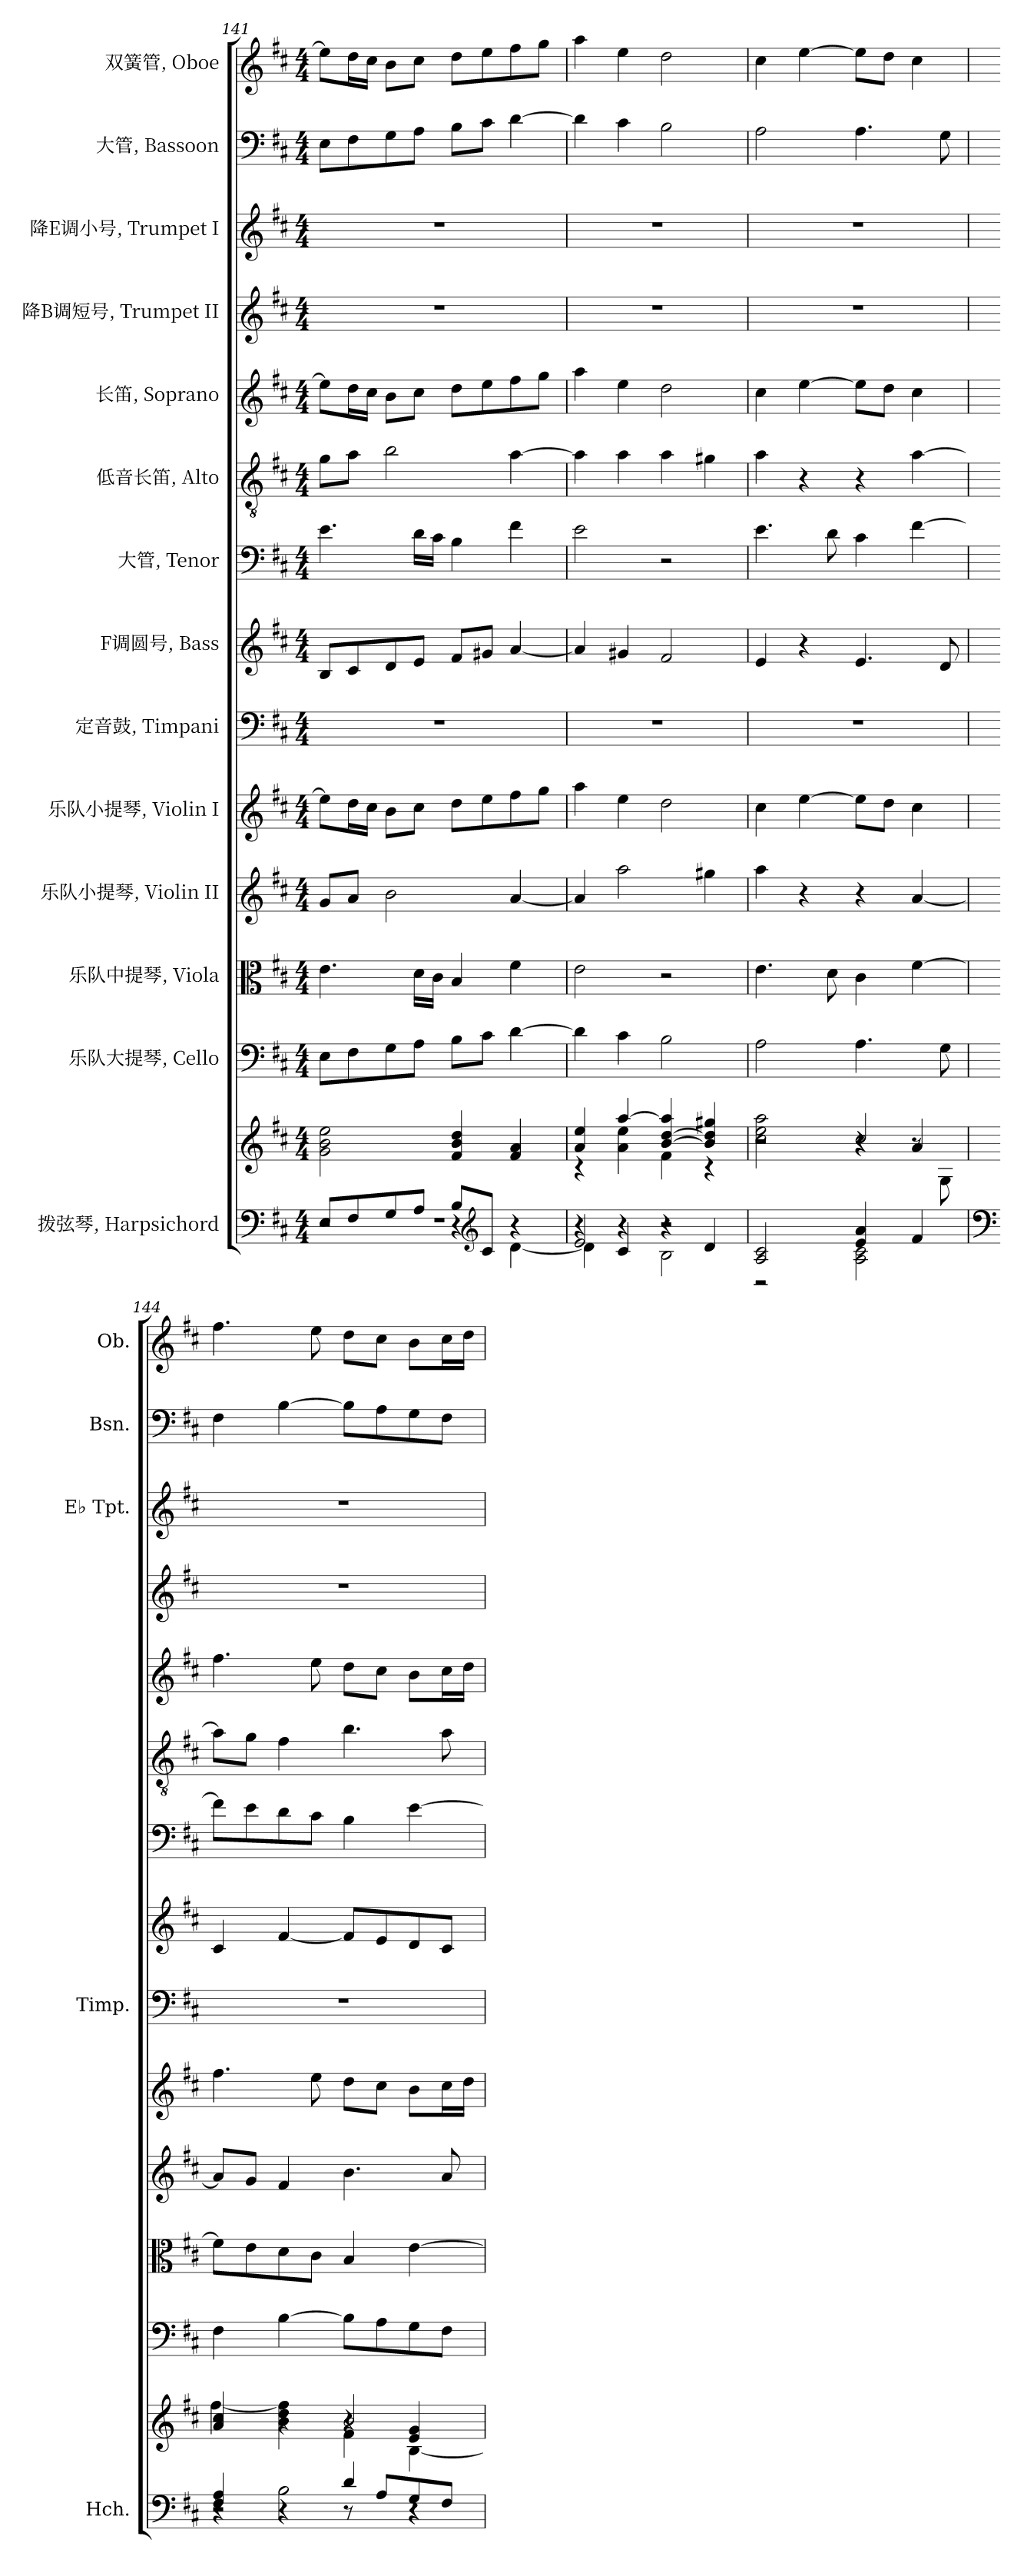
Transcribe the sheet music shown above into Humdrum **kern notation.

**kern	**kern	**kern	**kern	**kern	**kern	**kern	**kern	**kern	**kern	**kern	**kern	**kern	**kern	**kern
*part14	*part14	*part13	*part12	*part11	*part10	*part9	*part8	*part7	*part6	*part5	*part4	*part3	*part2	*part1
*staff15	*staff14	*staff13	*staff12	*staff11	*staff10	*staff9	*staff8	*staff7	*staff6	*staff5	*staff4	*staff3	*staff2	*staff1
*I"拨弦琴, Harpsichord	*	*I"乐队大提琴, Cello	*I"乐队中提琴, Viola	*I"乐队小提琴, Violin II	*I"乐队小提琴, Violin I	*I"定音鼓, Timpani	*I"F调圆号, Bass	*I"大管, Tenor	*I"低音长笛, Alto	*I"长笛, Soprano	*I"降B调短号, Trumpet II	*I"降E调小号, Trumpet I	*I"大管, Bassoon	*I"双簧管, Oboe
*I'Hch.	*	*	*	*	*	*I'Timp.	*	*	*	*	*	*I'E♭ Tpt.	*I'Bsn.	*I'Ob.
*clefF4	*clefG2	*clefF4	*clefC3	*clefG2	*clefG2	*clefF4	*clefG2	*clefF4	*clefGv2	*clefG2	*clefG2	*clefG2	*clefF4	*clefG2
*	*	*	*	*	*	*	*ITrd4c7	*	*	*	*ITrd1c2	*ITrd-2c-3	*	*
*k[f#c#]	*k[f#c#]	*k[f#c#]	*k[f#c#]	*k[f#c#]	*k[f#c#]	*k[f#c#]	*k[f#]	*k[f#c#]	*k[f#c#]	*k[f#c#]	*k[]	*k[b-]	*k[f#c#]	*k[f#c#]
*M4/4	*M4/4	*M4/4	*M4/4	*M4/4	*M4/4	*M4/4	*M4/4	*M4/4	*M4/4	*M4/4	*M4/4	*M4/4	*M4/4	*M4/4
=141	=141	=141	=141	=141	=141	=141	=141	=141	=141	=141	=141	=141	=141	=141
*^	*	*	*	*	*	*	*	*	*	*	*	*	*	*
*	*^	*	*	*	*	*	*	*	*	*	*	*	*	*	*
1r	2r	8E/L	2g\ 2b\ 2ee\	8E\L	4.e\	8g/L	8ee\L]	1r	8E/L	4.e\	8g\L	8ee\L]	1r	1r	8E\L	8ee\L]
.	.	8F#/	.	8F#\	.	8a/J	16dd\L	.	8F#/	.	8a\J	16dd\L	.	.	8F#\	16dd\L
.	.	.	.	.	.	.	16cc#\JJ	.	.	.	.	16cc#\JJ	.	.	.	16cc#\JJ
.	.	8G/	.	8G\	.	2b\	8b\L	.	8G/	.	2b\	8b\L	.	.	8G\	8b\L
.	.	8A/J	.	8A\J	16d\LL	.	8cc#\J	.	8A/J	16d\LL	.	8cc#\J	.	.	8A\J	8cc#\J
.	.	.	.	.	16c#\JJ	.	.	.	.	16c#\JJ	.	.	.	.	.	.
.	4r	8B/L	4f#/ 4b/ 4dd/	8B\L	4B/	.	8dd\L	.	8B/L	4B\	.	8dd\L	.	.	8B\L	8dd\L
*clefG2	*	*	*	*	*	*	*	*	*	*	*	*	*	*	*	*
.	.	8c#/J	.	8c#\J	.	.	8ee\	.	8c#X/J	.	.	8ee\	.	.	8c#\J	8ee\
.	[4d\	4r	4f#/ 4a/	[4d\	4f#\	[4a/	8ff#\	.	[4d/	4f#\	[4a\	8ff#\	.	.	[4d\	8ff#\
.	.	.	.	.	.	.	8gg\J	.	.	.	.	8gg\J	.	.	.	8gg\J
=142	=142	=142	=142	=142	=142	=142	=142	=142	=142	=142	=142	=142	=142	=142	=142	=142
*	*	*	*^	*	*	*	*	*	*	*	*	*	*	*	*	*
2e/	4d\]	4r	4a/ 4ee/	4r	4d\]	2e\	4a/]	4aa\	1r	4d/]	2e\	4a\]	4aa\	1r	1r	4d\]	4aa\
.	4r	4c#/	[4aa/	4a\ 4ee\	4c#\	.	2aa\	4ee\	.	4c#X/	.	4a\	4ee\	.	.	4c#\	4ee\
2r	2B\	4r	[4b/ [4dd/ 4aa/]	4f#\	2B\	2r	.	2dd\	.	2B/	2r	4a\	2dd\	.	.	2B\	2dd\
.	.	4d/	4b/] 4dd/] 4gg#X/	4r	.	.	4gg#X\	.	.	.	.	4g#X\	.	.	.	.	.
*	*v	*v	*	*	*	*	*	*	*	*	*	*	*	*	*	*	*
!!LO:PB:g=z
=143	=143	=143	=143	=143	=143	=143	=143	=143	=143	=143	=143	=143	=143	=143	=143	=143
*	*	*	*^	*	*	*	*	*	*	*	*	*	*	*	*	*
2A/ 2c#/	2r	2r	2cc#\ 2ee\ 2aa\	2r	2A\	4.e\	4aa\	4cc#\	1r	4A/	4.e\	4a\	4cc#\	1r	1r	2A\	4cc#\
.	.	.	.	.	.	.	4r	[4ee\	.	4r	.	4r	[4ee\	.	.	.	[4ee\
.	.	.	.	.	.	8d\	.	.	.	.	8d\	.	.	.	.	.	.
4e/ 4a/	2A\ 2c#\	2cc#/	4r	4r	4.A\	4c#\	4r	8ee\L]	.	4.A/	4c#\	4r	8ee\L]	.	.	4.A\	8ee\L]
.	.	.	.	.	.	.	.	8dd\J	.	.	.	.	8dd\J	.	.	.	8dd\J
4f#/	.	.	8r	4a/	.	[4f#\	[4a/	4cc#\	.	.	[4f#\	[4a\	4cc#\	.	.	.	4cc#\
.	.	.	8G\	.	8G\	.	.	.	.	8G/	.	.	.	.	.	8G\	.
*v	*v	*	*	*	*	*	*	*	*	*	*	*	*	*	*	*	*
=144	=144	=144	=144	=144	=144	=144	=144	=144	=144	=144	=144	=144	=144	=144	=144	=144
*clefF4	*	*	*	*	*	*	*	*	*	*	*	*	*	*	*	*
*^	*	*	*	*	*	*	*	*	*	*	*	*	*	*	*	*
*	*^	*	*	*	*	*	*	*	*	*	*	*	*	*	*	*	*
2r	4r	4F#/ 4A/	4a/ 4cc#/	[4ff#\	2r	4F#\	8f#\L]	8a/L]	4.ff#\	1r	4F#/	8f#\L]	8a\L]	4.ff#\	1r	1r	4F#\	4.ff#\
.	.	.	.	.	.	.	8e\	8g/J	.	.	.	8e\	8g\J	.	.	.	.	.
.	2B\	4r	4r	4b\ 4dd\ 4ff#\]	.	[4B\	8d\	4f#/	.	.	[4B/	8d\	4f#\	.	.	.	[4B\	.
.	.	.	.	.	.	.	8c#\J	.	8ee\	.	.	8c#\J	.	8ee\	.	.	.	8ee\
4d/	.	8r	2b/	4f#\	4r	8B\L]	4B/	4.b\	8dd\L	.	8B/L]	4B\	4.b\	8dd\L	.	.	8B\L]	8dd\L
.	.	8A/L	.	.	.	8A\	.	.	8cc#\J	.	8A/	.	.	8cc#\J	.	.	8A\	8cc#\J
4r	4r	8G/	.	[4B\	4e/ 4g/	8G\	[4e\	.	8b\L	.	8G/	[4e\	.	8b\L	.	.	8G\	8b\L
.	.	8F#/J	.	.	.	8F#\J	.	8a/	16cc#\L	.	8F#/J	.	8a\	16cc#\L	.	.	8F#\J	16cc#\L
.	.	.	.	.	.	.	.	.	16dd\JJ	.	.	.	.	16dd\JJ	.	.	.	16dd\JJ
*v	*v	*v	*	*	*	*	*	*	*	*	*	*	*	*	*	*	*	*
*	*v	*v	*v	*	*	*	*	*	*	*	*	*	*	*	*	*
=	=	=	=	=	=	=	=	=	=	=	=	=	=	=
*-	*-	*-	*-	*-	*-	*-	*-	*-	*-	*-	*-	*-	*-	*-
